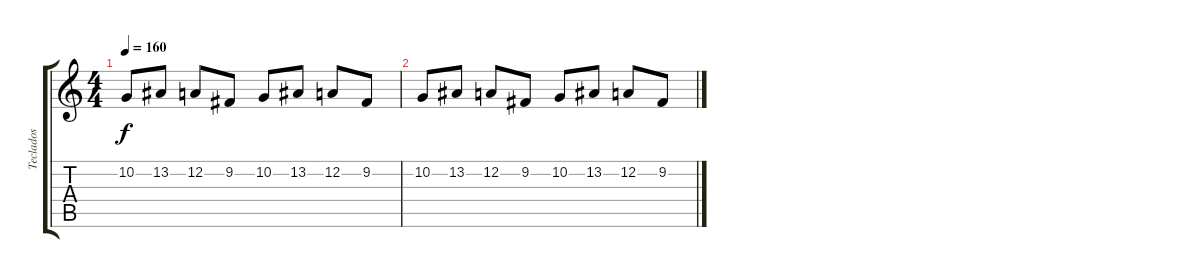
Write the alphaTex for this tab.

\track ("Teclados" "Teclados") {instrument pizzicatostrings}
\staff {score tabs}
\tuning (D4 A3 F3 C3 G2 D2) {hide}
\ts (4 4)
\tempo 160
\clef g2
\ks c
10.2.8{dy f} 13.2.8 12.2.8 9.2.8 10.2.8 13.2.8 12.2.8 9.2.8 |
10.2.8 13.2.8 12.2.8 9.2.8 10.2.8 13.2.8 12.2.8 9.2.8
